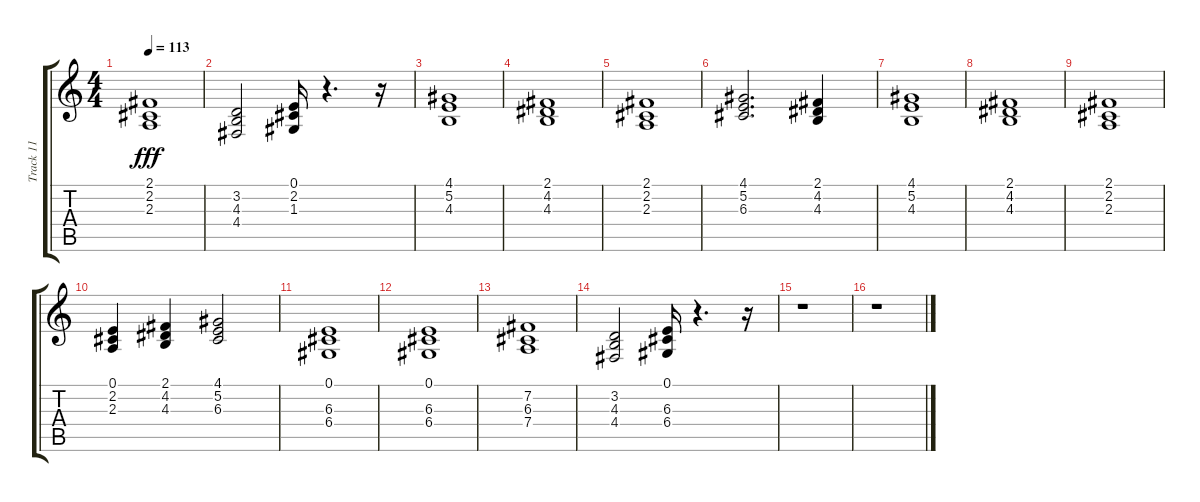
\track ("Track 11" "Track 11") {instrument synthstrings1}
\staff {score tabs}
\tuning (E4 B3 G3 D3 A2 E2) {hide}
\ts (4 4)
\tempo 113
\clef g2
\ks c
(2.1 2.2 2.3).1{dy fff} |
(3.2 4.3 4.4).2 (0.1 2.2 1.3).16 r.4{d} r.16 |
(4.1 5.2 4.3).1 |
(2.1 4.2 4.3).1 |
(2.1 2.2 2.3).1 |
(4.1 5.2 6.3).2{d} (2.1 4.2 4.3).4 |
(4.1 5.2 4.3).1 |
(2.1 4.2 4.3).1 |
(2.1 2.2 2.3).1 |
(0.1 2.2 2.3).4 (2.1 4.2 4.3).4 (4.1 5.2 6.3).2 |
(0.1 6.3 6.4).1 |
(0.1 6.3 6.4).1 |
(7.2 6.3 7.4).1 |
(3.2 4.3 4.4).2 (0.1 6.3 6.4).16 r.4{d} r.16 |
r.1 |
r.1
